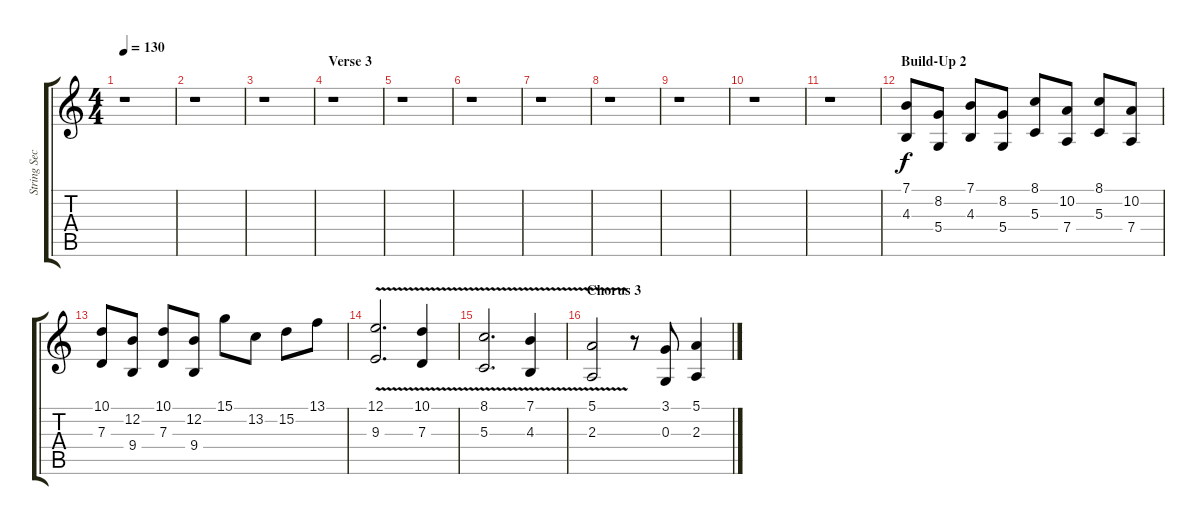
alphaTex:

\track ("String Section/Brandon Flowers (Synth 4)" "String Sec") {instrument stringensemble1}
\staff {score tabs}
\tuning (E4 B3 G3 D3 A2 E2) {hide}
\ts (4 4)
\tempo 130
\clef g2
\ks c
r.1{dy f} |
r.1 |
r.1 |
\section ("" "Verse 3")
r.1 |
r.1 |
r.1 |
r.1 |
r.1 |
r.1 |
r.1 |
r.1 |
\section ("" "Build-Up 2")
(7.1 4.3).8 (8.2 5.4).8 (7.1 4.3).8 (8.2 5.4).8 (8.1 5.3).8 (10.2 7.4).8 (8.1 5.3).8 (10.2 7.4).8 |
(10.1 7.3).8 (12.2 9.4).8 (10.1 7.3).8 (12.2 9.4).8 15.1.8 13.2.8 15.2.8 13.1.8 |
(12.1{v} 9.3{v}).2{d} (10.1{v} 7.3{v}).4 |
(8.1{v} 5.3{v}).2{d} (7.1{v} 4.3{v}).4 |
\section ("" "Chorus 3")
(5.1 2.3{v}).2 r.8 (3.1 0.3).8 (5.1 2.3).4
